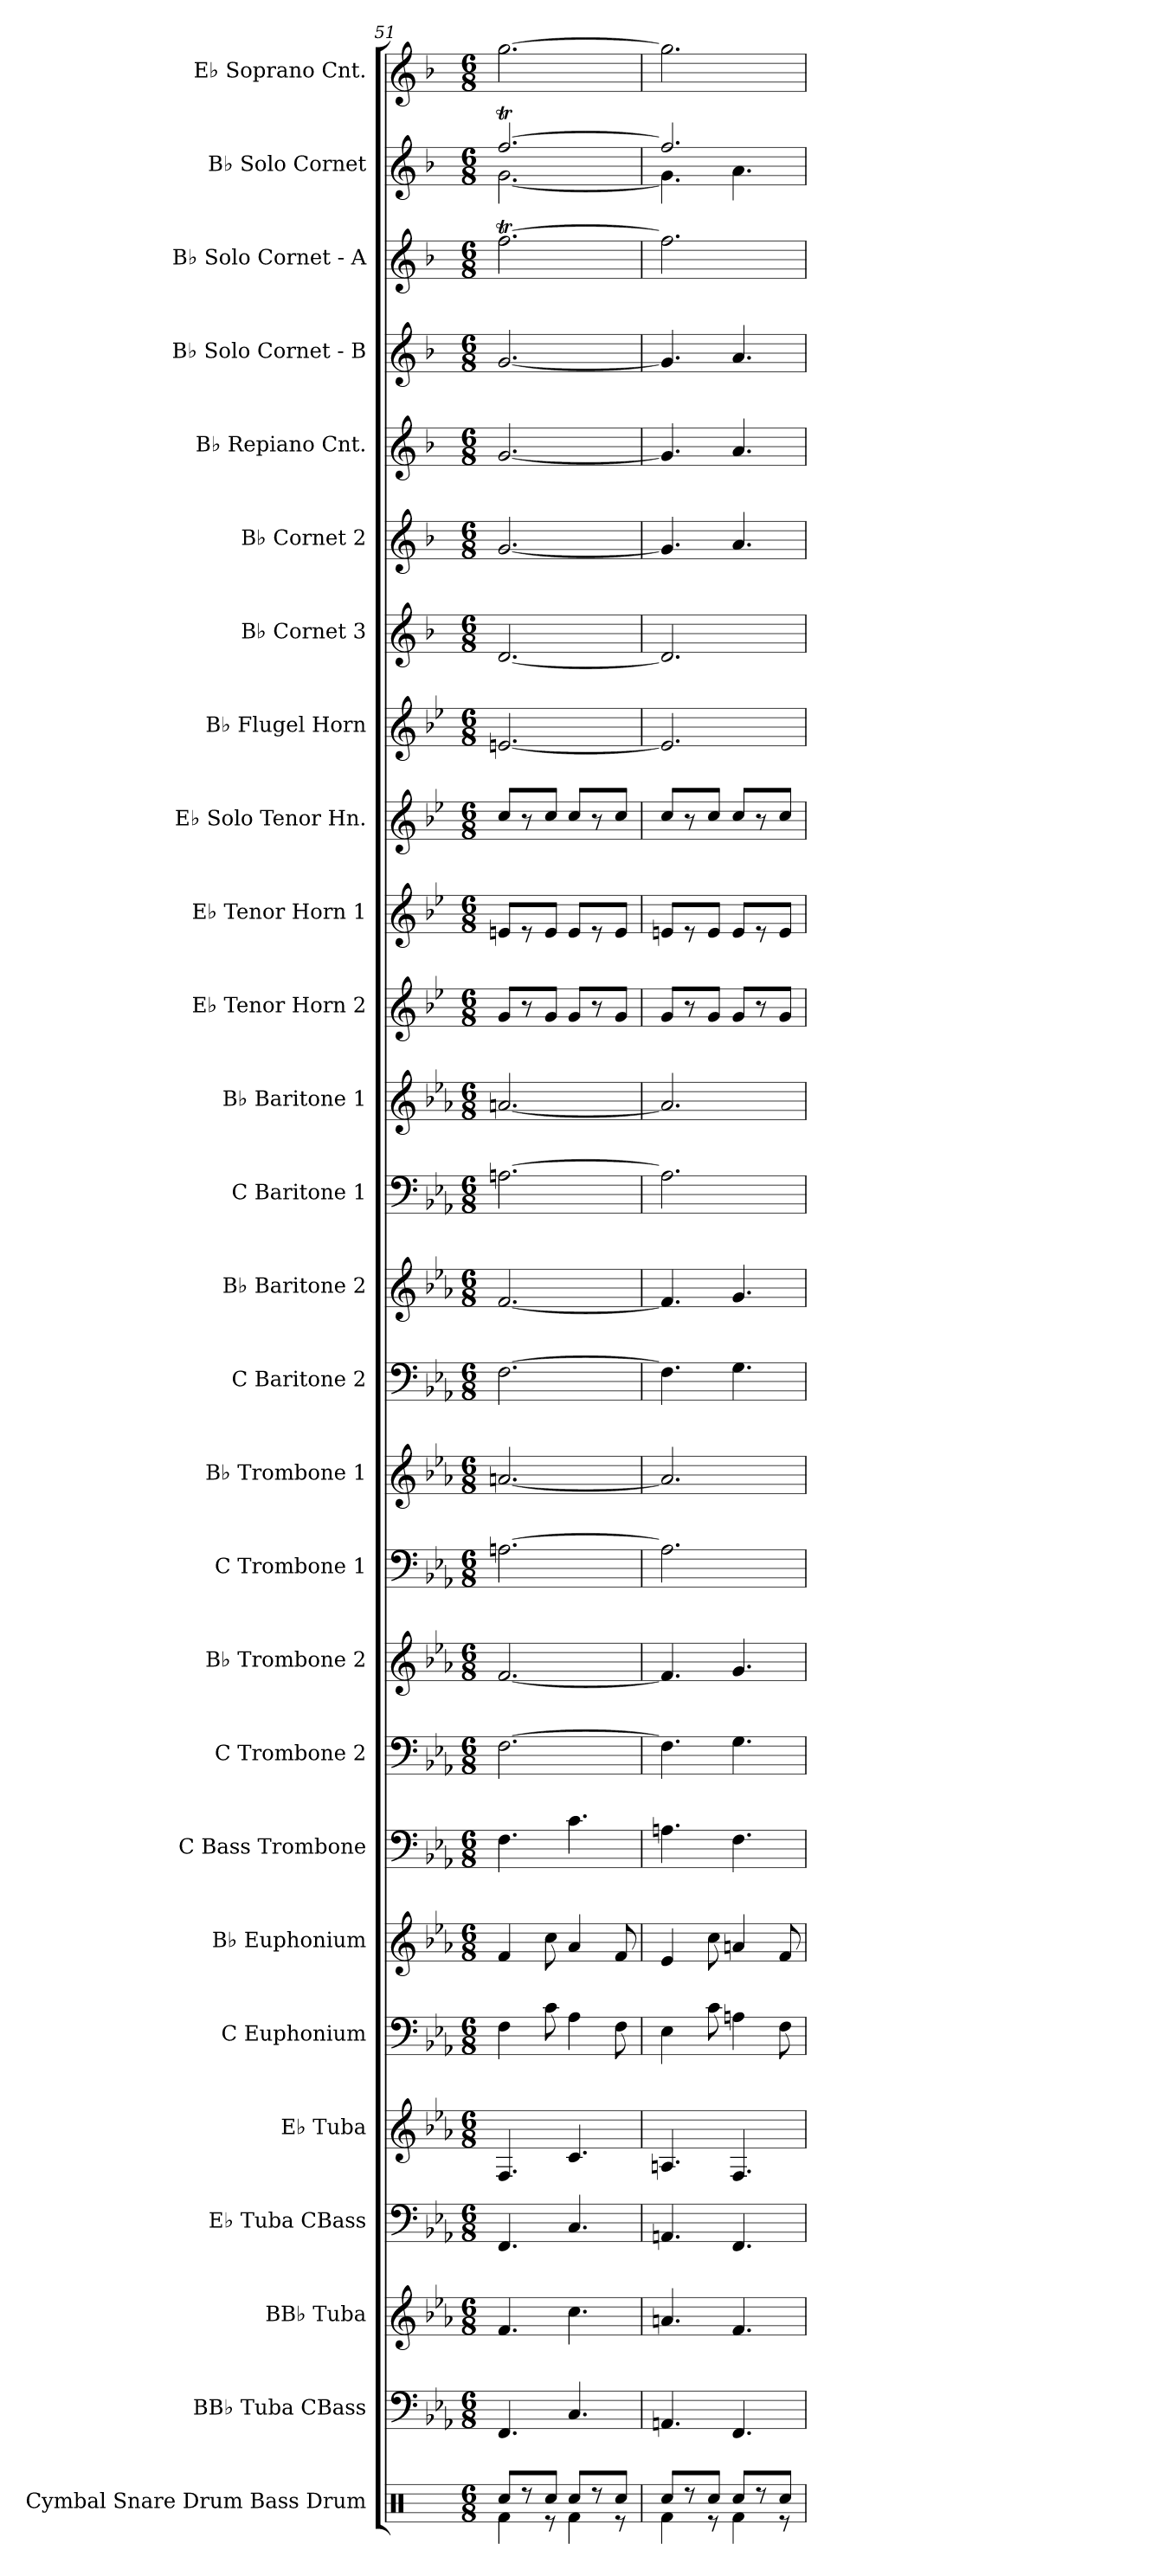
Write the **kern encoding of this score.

**kern	**kern	**kern	**kern	**kern	**kern	**kern	**kern	**kern	**kern	**kern	**kern	**kern	**kern	**kern	**kern	**kern	**kern	**kern	**kern	**kern	**kern	**kern	**kern	**kern	**kern	**kern
*part27	*part26	*part25	*part24	*part23	*part22	*part21	*part20	*part19	*part18	*part17	*part16	*part15	*part14	*part13	*part12	*part11	*part10	*part9	*part8	*part7	*part6	*part5	*part4	*part3	*part2	*part1
*staff27	*staff26	*staff25	*staff24	*staff23	*staff22	*staff21	*staff20	*staff19	*staff18	*staff17	*staff16	*staff15	*staff14	*staff13	*staff12	*staff11	*staff10	*staff9	*staff8	*staff7	*staff6	*staff5	*staff4	*staff3	*staff2	*staff1
*I"Cymbal Snare Drum Bass Drum	*I"BB♭ Tuba CBass	*I"BB♭ Tuba	*I"E♭ Tuba CBass	*I"E♭ Tuba	*I"C Euphonium	*I"B♭ Euphonium	*I"C Bass Trombone	*I"C Trombone 2	*I"B♭ Trombone 2	*I"C Trombone 1	*I"B♭ Trombone 1	*I"C Baritone 2	*I"B♭ Baritone 2	*I"C Baritone 1	*I"B♭ Baritone 1	*I"E♭ Tenor Horn 2	*I"E♭ Tenor Horn 1	*I"E♭ Solo Tenor Hn.	*I"B♭ Flugel Horn	*I"B♭ Cornet 3	*I"B♭ Cornet 2	*I"B♭ Repiano Cnt.	*I"B♭ Solo Cornet - B	*I"B♭ Solo Cornet - A	*I"B♭ Solo Cornet	*I"E♭ Soprano Cnt.
*I'Cym. S.D. B.D.	*	*I'BB♭ Tba.	*	*I'E♭ Tba.	*I'C Euph.	*I'B♭ Euph.	*I'C Bs. Tbn.	*I'C Tbn. 2	*I'B♭ Tbn. 2	*I'C Tbn. 1	*I'B♭ Tbn. 1	*I'C Bar. 2	*I'B♭ Bar. 2	*I'C Bar. 1	*I'B♭ Bar. 1	*I'E♭ Hn. 2	*I'E♭ Hn. 1	*I'E♭ Solo Hn.	*I'B♭ Flg. Hn.	*I'B♭ Cnt. 3	*I'B♭ Cnt. 2	*I'B♭ Rep. Cnt.	*I'B♭ Solo Cnt. - B	*I'B♭ Solo Cnt. - A	*I'B♭ Solo Cnt.	*I'E♭ Sop. Cnt.
*clefX	*clefF4	*clefG2	*clefF4	*clefG2	*clefF4	*clefG2	*clefF4	*clefF4	*clefG2	*clefF4	*clefG2	*clefF4	*clefG2	*clefF4	*clefG2	*clefG2	*clefG2	*clefG2	*clefG2	*clefG2	*clefG2	*clefG2	*clefG2	*clefG2	*clefG2	*clefG2
*	*	*ITrd14c24	*	*ITrd7c12	*	*ITrd7c12	*	*	*ITrd7c12	*	*ITrd7c12	*	*ITrd4c7	*	*ITrd4c7	*ITrd4c7	*ITrd4c7	*ITrd4c7	*ITrd4c7	*ITrd1c2	*ITrd1c2	*ITrd1c2	*ITrd1c2	*ITrd1c2	*ITrd1c2	*ITrd1c2
*k[]	*k[b-e-a-]	*k[b-e-a-]	*k[b-e-a-]	*k[b-e-a-]	*k[b-e-a-]	*k[b-e-a-]	*k[b-e-a-]	*k[b-e-a-]	*k[b-e-a-]	*k[b-e-a-]	*k[b-e-a-]	*k[b-e-a-]	*k[b-e-a-d-]	*k[b-e-a-]	*k[b-e-a-d-]	*k[b-e-a-]	*k[b-e-a-]	*k[b-e-a-]	*k[b-e-a-]	*k[b-e-a-]	*k[b-e-a-]	*k[b-e-a-]	*k[b-e-a-]	*k[b-e-a-]	*k[b-e-a-]	*k[b-e-a-]
*M6/8	*M6/8	*M6/8	*M6/8	*M6/8	*M6/8	*M6/8	*M6/8	*M6/8	*M6/8	*M6/8	*M6/8	*M6/8	*M6/8	*M6/8	*M6/8	*M6/8	*M6/8	*M6/8	*M6/8	*M6/8	*M6/8	*M6/8	*M6/8	*M6/8	*M6/8	*M6/8
=51	=51	=51	=51	=51	=51	=51	=51	=51	=51	=51	=51	=51	=51	=51	=51	=51	=51	=51	=51	=51	=51	=51	=51	=51	=51	=51
*^	*	*	*	*	*	*	*	*	*	*	*	*	*	*	*	*	*	*	*	*	*	*	*	*	*^	*
8Rcc/L	4Rf\	4.FF/	4.FF/	4.FF/	4.FF/	4F\	4F/	4.F\	[2.F\	[2.F/	[2.An\	[2.An/	[2.F\	[2.B-/	[2.An\	[2.dn/	8c/L	8An/L	8f/L	[2.An/	[2.c/	[2.f/	[2.f/	[2.f/	[2.ee-T\	[2.ee-T/	[2.f\	[2.ff\
8r	.	.	.	.	.	.	.	.	.	.	.	.	.	.	.	.	8r	8r	8r	.	.	.	.	.	.	.	.	.
8Rcc/J	8r	.	.	.	.	8c\	8c\	.	.	.	.	.	.	.	.	.	8c/J	8A/J	8f/J	.	.	.	.	.	.	.	.	.
8Rcc/L	4Rf\	4.C/	4.C\	4.C/	4.C/	4A-\	4A-/	4.c\	.	.	.	.	.	.	.	.	8c/L	8A/L	8f/L	.	.	.	.	.	.	.	.	.
8r	.	.	.	.	.	.	.	.	.	.	.	.	.	.	.	.	8r	8r	8r	.	.	.	.	.	.	.	.	.
8Rcc/J	8r	.	.	.	.	8F\	8F/	.	.	.	.	.	.	.	.	.	8c/J	8A/J	8f/J	.	.	.	.	.	.	.	.	.
=52	=52	=52	=52	=52	=52	=52	=52	=52	=52	=52	=52	=52	=52	=52	=52	=52	=52	=52	=52	=52	=52	=52	=52	=52	=52	=52	=52	=52
8Rcc/L	4Rf\	4.AAn/	4.AAn/	4.AAn/	4.AAn/	4E-\	4E-/	4.An\	4.F\]	4.F/]	2.A\]	2.A/]	4.F\]	4.B-/]	2.A\]	2.d/]	8c/L	8An/L	8f/L	2.A/]	2.c/]	4.f/]	4.f/]	4.f/]	2.ee-TTT\]	2.ee-/]	4.f\]	2.ff\]
8r	.	.	.	.	.	.	.	.	.	.	.	.	.	.	.	.	8r	8r	8r	.	.	.	.	.	.	.	.	.
8Rcc/J	8r	.	.	.	.	8c\	8c\	.	.	.	.	.	.	.	.	.	8c/J	8A/J	8f/J	.	.	.	.	.	.	.	.	.
8Rcc/L	4Rf\	4.FF/	4.FF/	4.FF/	4.FF/	4An\	4An/	4.F\	4.G\	4.G/	.	.	4.G\	4.c/	.	.	8c/L	8A/L	8f/L	.	.	4.g/	4.g/	4.g/	.	.	4.gTTT\	.
8r	.	.	.	.	.	.	.	.	.	.	.	.	.	.	.	.	8r	8r	8r	.	.	.	.	.	.	.	.	.
8Rcc/J	8r	.	.	.	.	8F\	8F/	.	.	.	.	.	.	.	.	.	8c/J	8A/J	8f/J	.	.	.	.	.	.	.	.	.
*v	*v	*	*	*	*	*	*	*	*	*	*	*	*	*	*	*	*	*	*	*	*	*	*	*	*	*v	*v	*
=	=	=	=	=	=	=	=	=	=	=	=	=	=	=	=	=	=	=	=	=	=	=	=	=	=	=
*-	*-	*-	*-	*-	*-	*-	*-	*-	*-	*-	*-	*-	*-	*-	*-	*-	*-	*-	*-	*-	*-	*-	*-	*-	*-	*-
